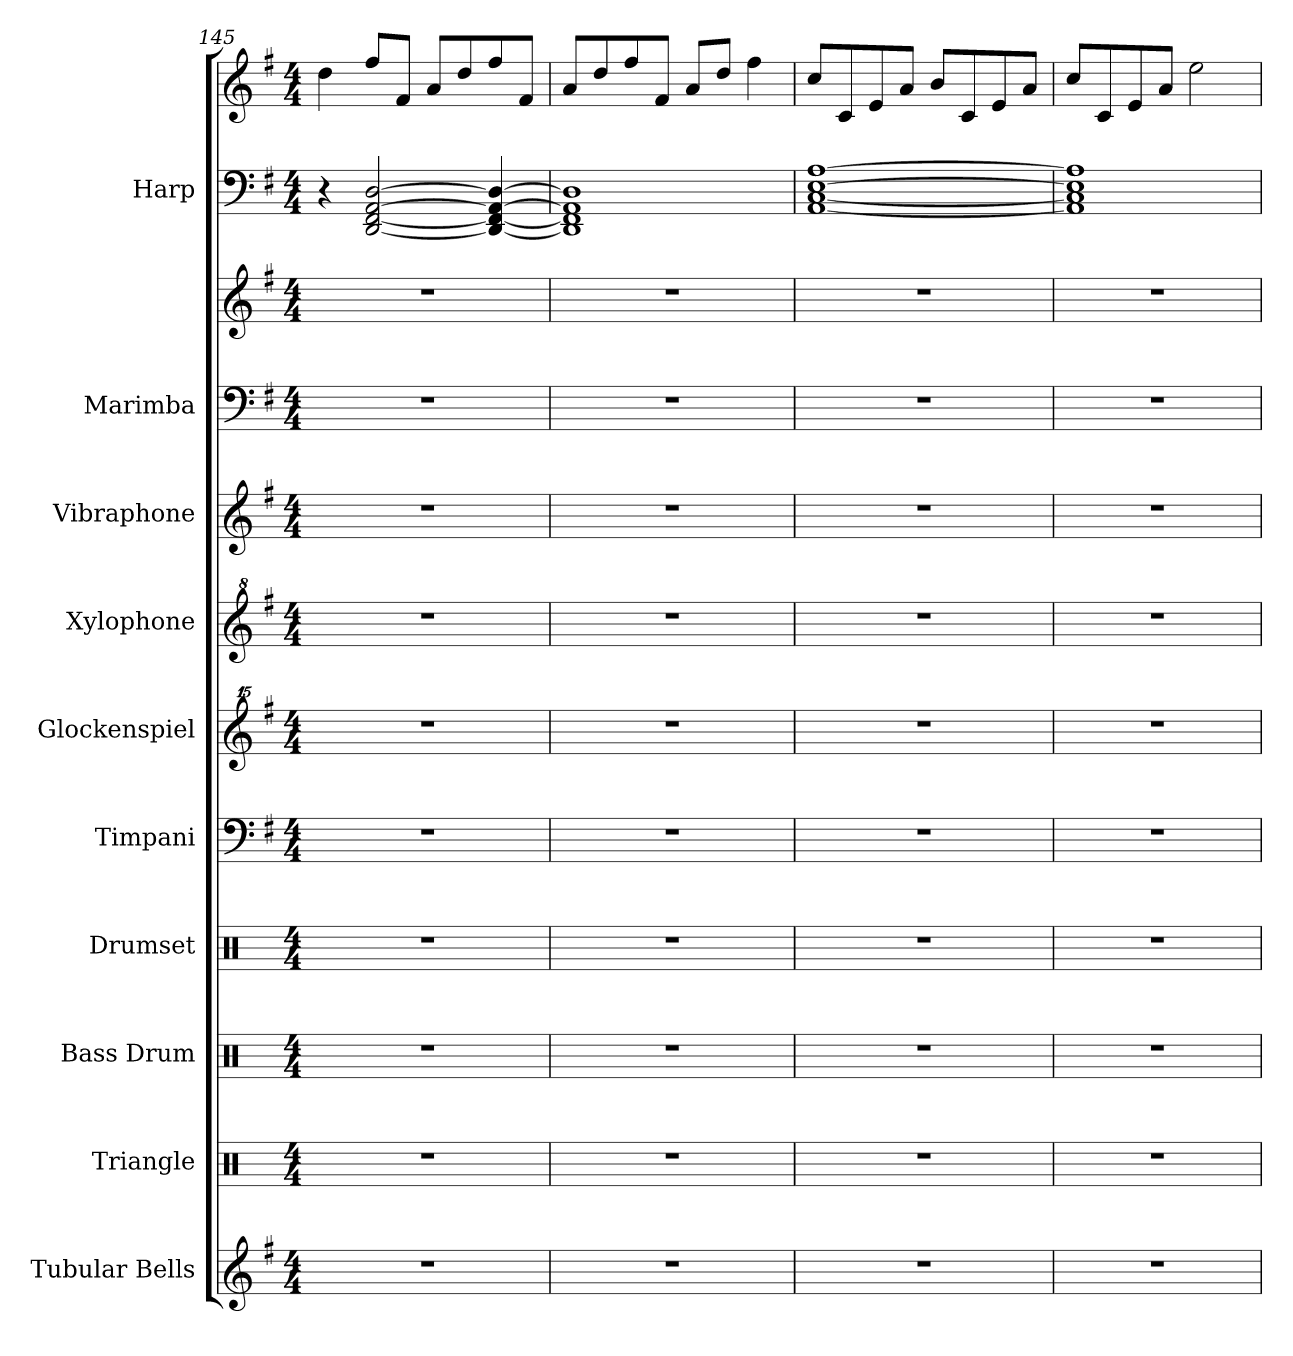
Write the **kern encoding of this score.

**kern	**kern	**kern	**kern	**kern	**kern	**kern	**kern	**kern	**kern	**kern	**kern
*part10	*part9	*part8	*part7	*part6	*part5	*part4	*part3	*part2	*part2	*part1	*part1
*staff12	*staff11	*staff10	*staff9	*staff8	*staff7	*staff6	*staff5	*staff4	*staff3	*staff2	*staff1
*I"Tubular Bells	*I"Triangle	*I"Bass Drum	*I"Drumset	*I"Timpani	*I"Glockenspiel	*I"Xylophone	*I"Vibraphone	*I"Marimba	*	*I"Harp	*
*I'Tu. Be.	*I'Trgl.	*I'B. Dr.	*I'Drs.	*I'Timp.	*I'Glk.	*I'Xyl.	*I'Vib.	*I'Mrm.	*	*I'Hrp.	*
!!LO:PB:g=z
*clefG2	*clefX	*clefX	*clefX	*clefF4	*clefG^^2	*clefG^2	*clefG2	*clefF4	*clefG2	*clefF4	*clefG2
*k[f#]	*k[]	*k[]	*k[]	*k[f#]	*k[f#]	*k[f#]	*k[f#]	*k[f#]	*k[f#]	*k[f#]	*k[f#]
*G:	*C:	*C:	*C:	*G:	*G:	*G:	*G:	*G:	*G:	*G:	*G:
*M4/4	*M4/4	*M4/4	*M4/4	*M4/4	*M4/4	*M4/4	*M4/4	*M4/4	*M4/4	*M4/4	*M4/4
=145	=145	=145	=145	=145	=145	=145	=145	=145	=145	=145	=145
1r	1r	1r	1r	1r	1r	1r	1r	1r	1r	4r	4dd\
.	.	.	.	.	.	.	.	.	.	[2DD/ [2FF#/ [2AA/ [2D/	8ff#/L
.	.	.	.	.	.	.	.	.	.	.	8f#/J
.	.	.	.	.	.	.	.	.	.	.	8a/L
.	.	.	.	.	.	.	.	.	.	.	8dd/
.	.	.	.	.	.	.	.	.	.	4DD/_ 4FF#/_ 4AA/_ 4D/_	8ff#/
.	.	.	.	.	.	.	.	.	.	.	8f#/J
=146	=146	=146	=146	=146	=146	=146	=146	=146	=146	=146	=146
1r	1r	1r	1r	1r	1r	1r	1r	1r	1r	1DD] 1FF#] 1AA] 1D]	8a/L
.	.	.	.	.	.	.	.	.	.	.	8dd/
.	.	.	.	.	.	.	.	.	.	.	8ff#/
.	.	.	.	.	.	.	.	.	.	.	8f#/J
.	.	.	.	.	.	.	.	.	.	.	8a/L
.	.	.	.	.	.	.	.	.	.	.	8dd/J
.	.	.	.	.	.	.	.	.	.	.	4ff#\
=147	=147	=147	=147	=147	=147	=147	=147	=147	=147	=147	=147
1r	1r	1r	1r	1r	1r	1r	1r	1r	1r	[1AA [1C [1E [1A	8cc/L
.	.	.	.	.	.	.	.	.	.	.	8c/
.	.	.	.	.	.	.	.	.	.	.	8e/
.	.	.	.	.	.	.	.	.	.	.	8a/J
.	.	.	.	.	.	.	.	.	.	.	8b/L
.	.	.	.	.	.	.	.	.	.	.	8c/
.	.	.	.	.	.	.	.	.	.	.	8e/
.	.	.	.	.	.	.	.	.	.	.	8a/J
=148	=148	=148	=148	=148	=148	=148	=148	=148	=148	=148	=148
1r	1r	1r	1r	1r	1r	1r	1r	1r	1r	1AA] 1C] 1E] 1A]	8cc/L
.	.	.	.	.	.	.	.	.	.	.	8c/
.	.	.	.	.	.	.	.	.	.	.	8e/
.	.	.	.	.	.	.	.	.	.	.	8a/J
.	.	.	.	.	.	.	.	.	.	.	2ee\
=	=	=	=	=	=	=	=	=	=	=	=
*-	*-	*-	*-	*-	*-	*-	*-	*-	*-	*-	*-
